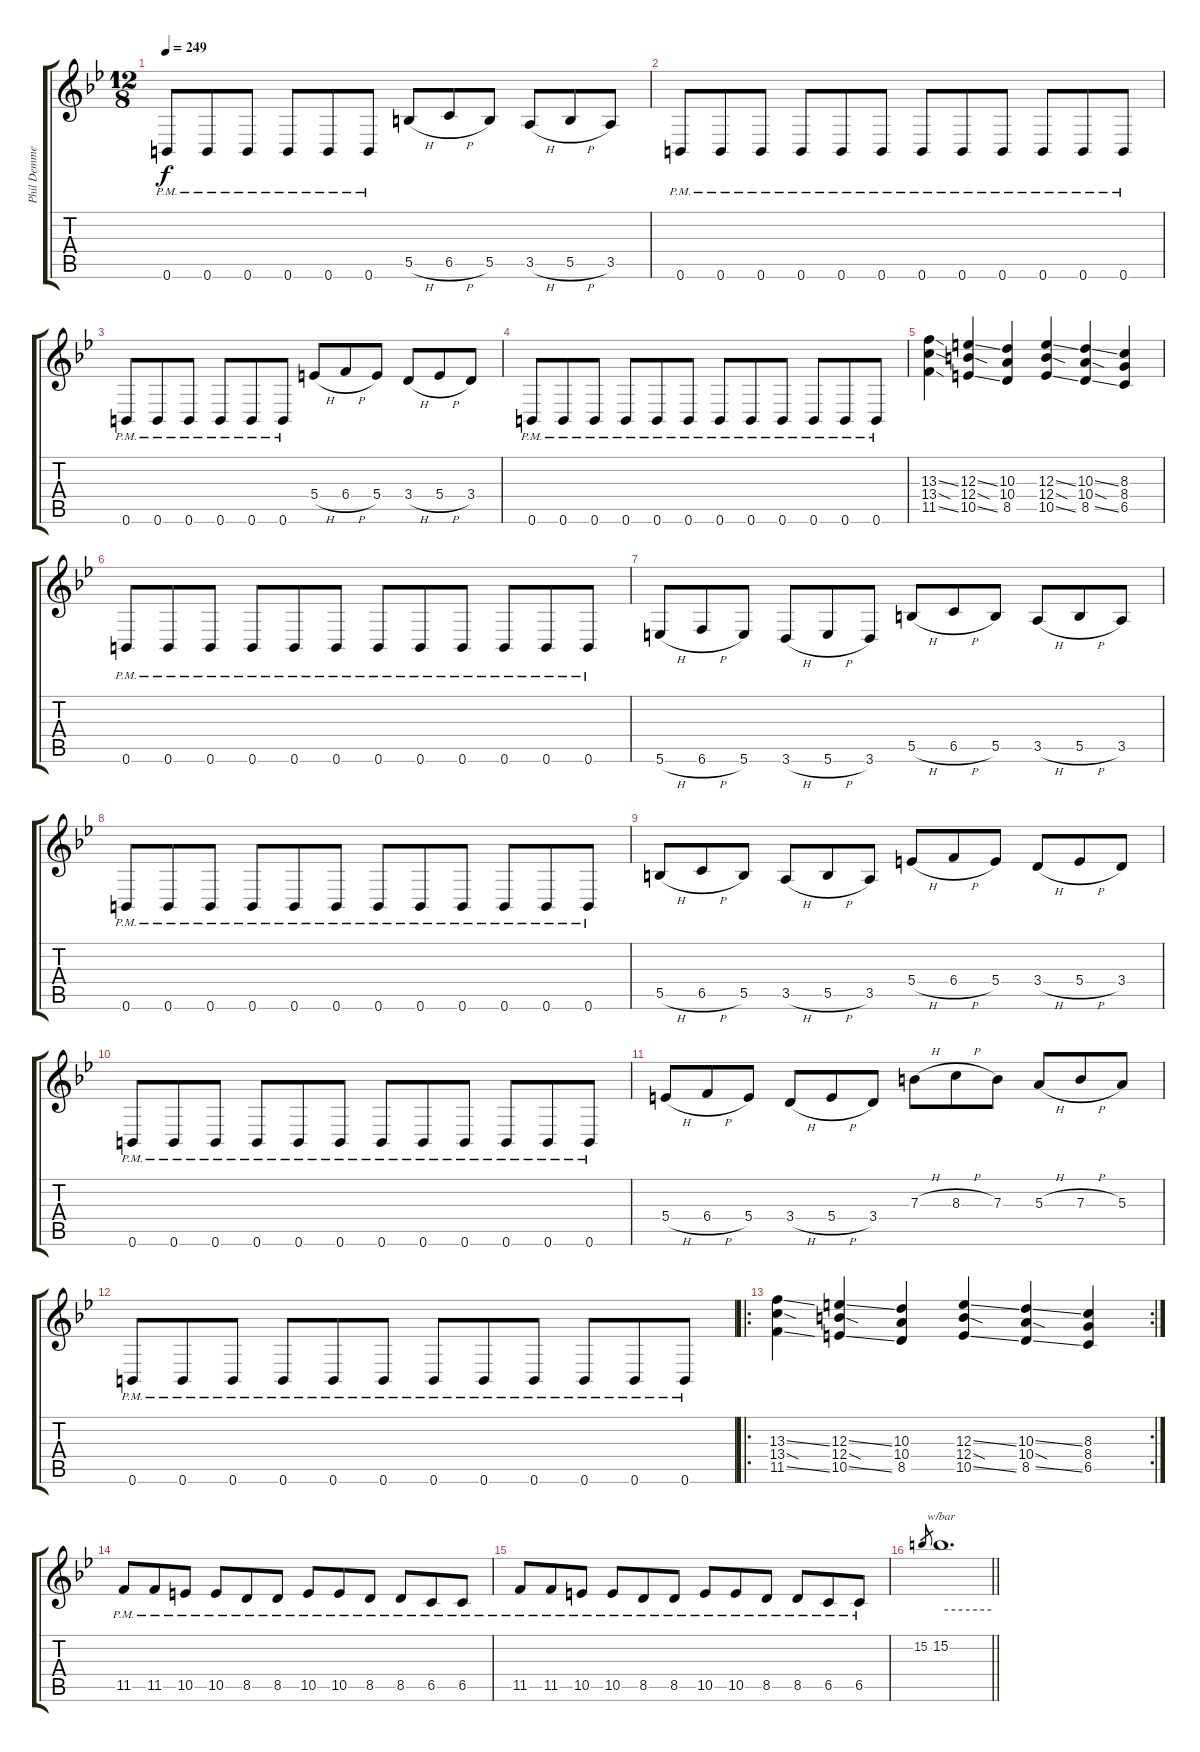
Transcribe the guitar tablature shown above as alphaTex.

\track ("Phil Demmel" "Phil Demme") {instrument distortionguitar}
\staff {score tabs}
\tuning (Db4 Ab3 E3 B2 Gb2 B1) {hide}
\ts (12 8)
\tempo 249
\clef g2
\ks bb
0.6{pm}.8{dy f} 0.6{pm}.8 0.6{pm}.8 0.6{pm}.8 0.6{pm}.8 0.6{pm}.8 5.5{h}.8 6.5{h}.8 5.5.8 3.5{h}.8 5.5{h}.8 3.5.8 |
0.6{pm}.8 0.6{pm}.8 0.6{pm}.8 0.6{pm}.8 0.6{pm}.8 0.6{pm}.8 0.6{pm}.8 0.6{pm}.8 0.6{pm}.8 0.6{pm}.8 0.6{pm}.8 0.6{pm}.8 |
0.6{pm}.8 0.6{pm}.8 0.6{pm}.8 0.6{pm}.8 0.6{pm}.8 0.6{pm}.8 5.4{h}.8 6.4{h}.8 5.4.8 3.4{h}.8 5.4{h}.8 3.4.8 |
0.6{pm}.8 0.6{pm}.8 0.6{pm}.8 0.6{pm}.8 0.6{pm}.8 0.6{pm}.8 0.6{pm}.8 0.6{pm}.8 0.6{pm}.8 0.6{pm}.8 0.6{pm}.8 0.6{pm}.8 |
(13.3{ss} 13.4{sod} 11.5{ss}).4 (12.3{ss} 12.4{sod} 10.5{ss}).4 (10.3 10.4 8.5).4 (12.3{ss} 12.4{sod} 10.5{ss}).4 (10.3{ss} 10.4{sod} 8.5{ss}).4 (8.3 8.4 6.5).4 |
0.6{pm}.8 0.6{pm}.8 0.6{pm}.8 0.6{pm}.8 0.6{pm}.8 0.6{pm}.8 0.6{pm}.8 0.6{pm}.8 0.6{pm}.8 0.6{pm}.8 0.6{pm}.8 0.6{pm}.8 |
5.6{h}.8 6.6{h}.8 5.6.8 3.6{h}.8 5.6{h}.8 3.6.8 5.5{h}.8 6.5{h}.8 5.5.8 3.5{h}.8 5.5{h}.8 3.5.8 |
0.6{pm}.8 0.6{pm}.8 0.6{pm}.8 0.6{pm}.8 0.6{pm}.8 0.6{pm}.8 0.6{pm}.8 0.6{pm}.8 0.6{pm}.8 0.6{pm}.8 0.6{pm}.8 0.6{pm}.8 |
5.5{h}.8 6.5{h}.8 5.5.8 3.5{h}.8 5.5{h}.8 3.5.8 5.4{h}.8 6.4{h}.8 5.4.8 3.4{h}.8 5.4{h}.8 3.4.8 |
0.6{pm}.8 0.6{pm}.8 0.6{pm}.8 0.6{pm}.8 0.6{pm}.8 0.6{pm}.8 0.6{pm}.8 0.6{pm}.8 0.6{pm}.8 0.6{pm}.8 0.6{pm}.8 0.6{pm}.8 |
5.4{h}.8 6.4{h}.8 5.4.8 3.4{h}.8 5.4{h}.8 3.4.8 7.3{h}.8 8.3{h}.8 7.3.8 5.3{h}.8 7.3{h}.8 5.3.8 |
0.6{pm}.8 0.6{pm}.8 0.6{pm}.8 0.6{pm}.8 0.6{pm}.8 0.6{pm}.8 0.6{pm}.8 0.6{pm}.8 0.6{pm}.8 0.6{pm}.8 0.6{pm}.8 0.6{pm}.8 |
\ro
\rc 2
(13.3{ss} 13.4{sod} 11.5{ss}).4 (12.3{ss} 12.4{sod} 10.5{ss}).4 (10.3 10.4 8.5).4 (12.3{ss} 12.4{sod} 10.5{ss}).4 (10.3{ss} 10.4{sod} 8.5{ss}).4 (8.3 8.4 6.5).4 |
11.5{pm}.8 11.5{pm}.8 10.5{pm}.8 10.5{pm}.8 8.5{pm}.8 8.5{pm}.8 10.5{pm}.8 10.5{pm}.8 8.5{pm}.8 8.5{pm}.8 6.5{pm}.8 6.5{pm}.8 |
11.5{pm}.8 11.5{pm}.8 10.5{pm}.8 10.5{pm}.8 8.5{pm}.8 8.5{pm}.8 10.5{pm}.8 10.5{pm}.8 8.5{pm}.8 8.5{pm}.8 6.5{pm}.8 6.5{pm}.8 |
\barLineRight lightlight
15.2.8{gr} 15.2.1{d tbe (hold default 0 0 60 0)}
